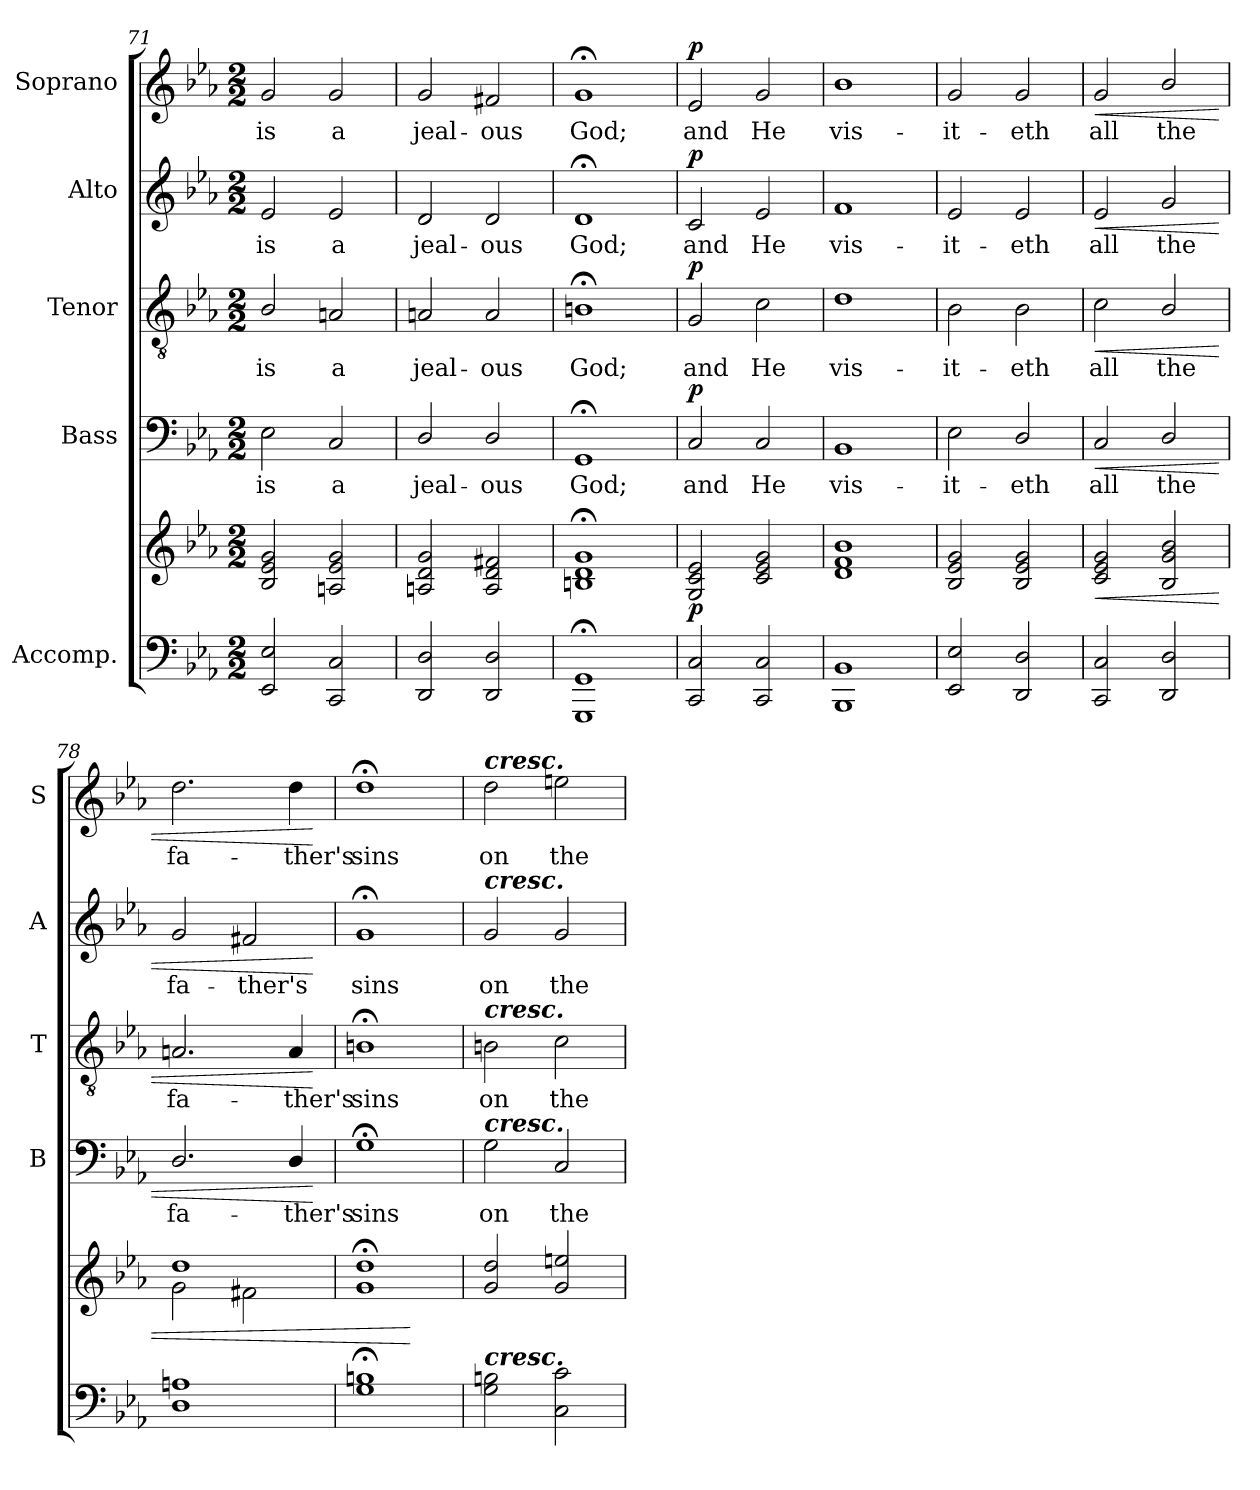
**kern	**kern	**dynam	**kern	**text	**dynam	**kern	**text	**dynam	**kern	**text	**dynam	**kern	**text	**dynam
*part5	*part5	*part5	*part4	*part4	*part4	*part3	*part3	*part3	*part2	*part2	*part2	*part1	*part1	*part1
*staff6	*staff5	*staff5/6	*staff4	*staff4	*staff4	*staff3	*staff3	*staff3	*staff2	*staff2	*staff2	*staff1	*staff1	*staff1
*I"Accomp.	*	*	*I"Bass	*	*	*I"Tenor	*	*	*I"Alto	*	*	*I"Soprano	*	*
*	*	*	*I'B	*	*	*I'T	*	*	*I'A	*	*	*I'S	*	*
*clefF4	*clefG2	*	*clefF4	*	*	*clefGv2	*	*	*clefG2	*	*	*clefG2	*	*
*k[b-e-a-]	*k[b-e-a-]	*	*k[b-e-a-]	*	*	*k[b-e-a-]	*	*	*k[b-e-a-]	*	*	*k[b-e-a-]	*	*
*E-:	*E-:	*	*E-:	*	*	*E-:	*	*	*E-:	*	*	*E-:	*	*
*M2/2	*M2/2	*	*M2/2	*	*	*M2/2	*	*	*M2/2	*	*	*M2/2	*	*
=71	=71	=71	=71	=71	=71	=71	=71	=71	=71	=71	=71	=71	=71	=71
!	!	!	!	!LO:LY:b	!	!	!LO:LY:b	!	!	!LO:LY:b	!	!	!LO:LY:b	!
2EE-/ 2E-/	2B-/ 2e-/ 2g/	.	2E-\	is	.	2B-/	is	.	2e-/	is	.	2g/	is	.
!	!	!	!	!LO:LY:b	!	!	!LO:LY:b	!	!	!LO:LY:b	!	!	!LO:LY:b	!
2CC/ 2C/	2An/ 2e-/ 2g/	.	2C/	a	.	2An/	a	.	2e-/	a	.	2g/	a	.
=72	=72	=72	=72	=72	=72	=72	=72	=72	=72	=72	=72	=72	=72	=72
!	!	!	!	!LO:LY:b	!	!	!LO:LY:b	!	!	!LO:LY:b	!	!	!LO:LY:b	!
2DD/ 2D/	2An/ 2d/ 2g/	.	2D/	jeal-	.	2An/	jeal-	.	2d/	jeal-	.	2g/	jeal-	.
!	!	!	!	!LO:LY:b	!	!	!LO:LY:b	!	!	!LO:LY:b	!	!	!LO:LY:b	!
2DD/ 2D/	2A/ 2d/ 2f#X/	.	2D/	-ous	.	2A/	-ous	.	2d/	-ous	.	2f#X/	-ous	.
=73	=73	=73	=73	=73	=73	=73	=73	=73	=73	=73	=73	=73	=73	=73
!	!	!	!	!LO:LY:b	!	!	!LO:LY:b	!	!	!LO:LY:b	!	!	!LO:LY:b	!
1GGG;< 1GG;<	1Bn;< 1d;< 1g;<	.	1GG;	God;	.	1Bn;<	God;	.	1d;	God;	.	1g;	God;	.
=74	=74	=74	=74	=74	=74	=74	=74	=74	=74	=74	=74	=74	=74	=74
!	!	!LO:DY:b	!	!LO:LY:b	!LO:DY:b	!	!LO:LY:b	!LO:DY:b	!	!LO:LY:b	!LO:DY:b	!	!LO:LY:b	!LO:DY:b
2CC/ 2C/	2G/ 2c/ 2e-/	p	2C/	and	p	2G/	and	p	2c/	and	p	2e-/	and	p
!	!	!	!	!LO:LY:b	!	!	!LO:LY:b	!	!	!LO:LY:b	!	!	!LO:LY:b	!
2CC/ 2C/	2c/ 2e-/ 2g/	.	2C/	He	.	2c\	He	.	2e-/	He	.	2g/	He	.
=75	=75	=75	=75	=75	=75	=75	=75	=75	=75	=75	=75	=75	=75	=75
!	!	!	!	!LO:LY:b	!	!	!LO:LY:b	!	!	!LO:LY:b	!	!	!LO:LY:b	!
1BBB- 1BB-	1d 1f 1b-	.	1BB-	vis-	.	1d	vis-	.	1f	vis-	.	1b-	vis-	.
=76	=76	=76	=76	=76	=76	=76	=76	=76	=76	=76	=76	=76	=76	=76
!	!	!	!	!LO:LY:b	!	!	!LO:LY:b	!	!	!LO:LY:b	!	!	!LO:LY:b	!
2EE-/ 2E-/	2B-/ 2e-/ 2g/	.	2E-\	-it-	.	2B-\	-it-	.	2e-/	-it-	.	2g/	-it-	.
!	!	!	!	!LO:LY:b	!	!	!LO:LY:b	!	!	!LO:LY:b	!	!	!LO:LY:b	!
2DD/ 2D/	2B-/ 2e-/ 2g/	.	2D/	-eth	.	2B-\	-eth	.	2e-/	-eth	.	2g/	-eth	.
=77	=77	=77	=77	=77	=77	=77	=77	=77	=77	=77	=77	=77	=77	=77
!	!	!LO:HP:b	!	!LO:LY:b	!LO:HP:b	!	!LO:LY:b	!LO:HP:b	!	!LO:LY:b	!LO:HP:b	!	!LO:LY:b	!LO:HP:b
2CC/ 2C/	2c/ 2e-/ 2g/	<	2C/	all	<	2c\	all	<	2e-/	all	<	2g/	all	<
!	!	!	!	!LO:LY:b	!	!	!LO:LY:b	!	!	!LO:LY:b	!	!	!LO:LY:b	!
2DD/ 2D/	2B-/ 2g/ 2b-/	.	2D/	the	.	2B-/	the	.	2g/	the	.	2b-/	the	.
=78	=78	=78	=78	=78	=78	=78	=78	=78	=78	=78	=78	=78	=78	=78
*	*^	*	*	*	*	*	*	*	*	*	*	*	*	*
!	!	!	!	!	!LO:LY:b	!	!	!LO:LY:b	!	!	!LO:LY:b	!	!	!LO:LY:b	!
1D 1An	1dd	2g\	.	2.D/	fa-	.	2.An/	fa-	.	2g/	fa-	.	2.dd\	fa-	.
!	!	!	!	!	!	!	!	!	!	!	!LO:LY:b	!	!	!	!
.	.	2f#X\	.	.	.	.	.	.	.	2f#X/	-ther's	.	.	.	.
!	!	!	!	!	!LO:LY:b	!	!	!LO:LY:b	!	!	!	!	!	!LO:LY:b	!
.	.	.	.	4D/	-ther's	.	4A/	-ther's	.	.	.	.	4dd\	-ther's	.
*	*v	*v	*	*	*	*	*	*	*	*	*	*	*	*	*
.	.	.	.	.	[	.	.	[	.	.	[	.	.	[
=79	=79	=79	=79	=79	=79	=79	=79	=79	=79	=79	=79	=79	=79	=79
!	!	!	!	!LO:LY:b	!	!	!LO:LY:b	!	!	!LO:LY:b	!	!	!LO:LY:b	!
1G; 1Bn;	1g;< 1dd;<	.	1G;<	sins	.	1Bn;<	sins	.	1g;	sins	.	1dd;<	sins	.
.	.	[	.	.	.	.	.	.	.	.	.	.	.	.
!!LO:PB:g=z
=80	=80	=80	=80	=80	=80	=80	=80	=80	=80	=80	=80	=80	=80	=80
!	!	!	!	!	!	!	!	!	!	!	!	!LO:TX:a:Bi:t=cresc.	!	!
!	!	!	!	!	!	!	!	!	!LO:TX:a:Bi:t=cresc.	!	!	!	!	!
!	!	!	!	!	!	!LO:TX:a:Bi:t=cresc.	!	!	!	!	!	!	!	!
!	!	!	!LO:TX:a:Bi:t=cresc.	!	!	!	!	!	!	!	!	!	!	!
!LO:TX:a:Bi:t=cresc.	!	!	!	!	!	!	!	!	!	!	!	!	!	!
!	!	!	!	!LO:LY:b	!	!	!LO:LY:b	!	!	!LO:LY:b	!	!	!LO:LY:b	!
2G\ 2Bn\	2g/ 2dd/	.	2G\	on	.	2Bn\	on	.	2g/	on	.	2dd\	on	.
!	!	!	!	!LO:LY:b	!	!	!LO:LY:b	!	!	!LO:LY:b	!	!	!LO:LY:b	!
2C\ 2c\	2g/ 2een/	.	2C/	the	.	2c\	the	.	2g/	the	.	2een\	the	.
=	=	=	=	=	=	=	=	=	=	=	=	=	=	=
*-	*-	*-	*-	*-	*-	*-	*-	*-	*-	*-	*-	*-	*-	*-
